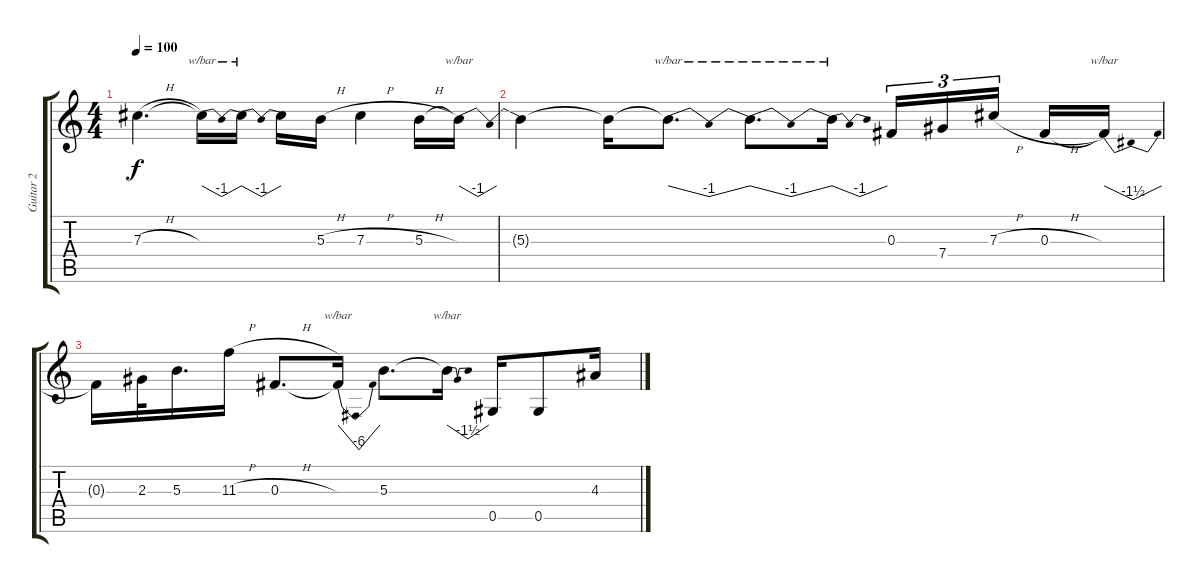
\track ("Guitar 2" "Guitar 2") {instrument overdrivenguitar}
\staff {score tabs}
\tuning (Eb4 Bb3 Gb3 Db3 Ab2 Eb2) {hide}
\ts (4 4)
\tempo 100
\clef g2
\ks c
7.3{h}.4{d dy f} 7.3{t}.16{tbe (dip default 0 0 30 -4 60 0)} 7.3{t}.16{tbe (dip default 0 0 30 -4 60 0)} 7.3{t}.16 5.3{h}.16 7.3{h}.4 5.3{h}.16 5.3{t}.16{tbe (dip default 0 0 30 -4 60 0)} |
5.3{t}.4{volume 0} 5.3{t}.16 5.3{t}.8{d tbe (dip default 0 0 30 -4 60 0)} 5.3{t}.8{d tbe (dip default 0 0 30 -4 60 0)} 5.3{t}.16{tbe (dip default 0 0 30 -4 60 0)} 0.3.16{tu (3 2)} 7.4.16{tu (3 2)} 7.3{h}.16{tu (3 2)} 0.3{h}.16 0.3{t}.16{tbe (dip default 0 0 30 -6 60 0)} |
0.3{t}.16 2.3.32 5.3.16{d} 11.3{h}.16 0.3{h}.8{d} 0.3{t}.16{tbe (dip default 0 0 30 -24 60 0)} 5.3.8{d} 5.3{t}.16{tbe (dip default 0 0 30 -6 60 0)} 0.5.16 0.5.8 4.3.16
